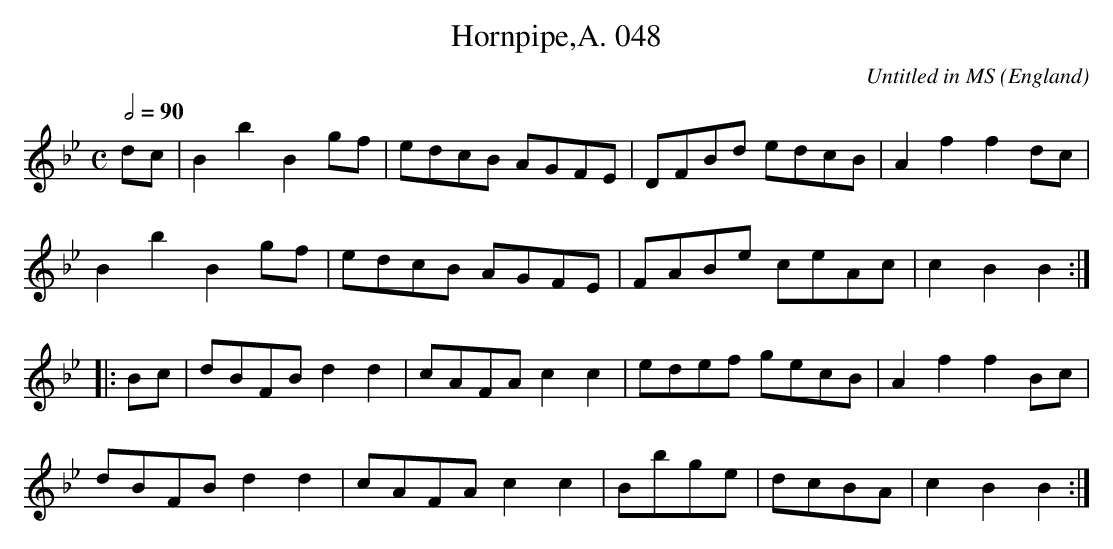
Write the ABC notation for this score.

X:1
T:Hornpipe,A. 048
C:Untitled in MS
L:1/8
M:C
O:England
Q:1/2=90
K:Bb
dc|B2b2 B2gf|edcB AGFE|DFBd edcB|A2f2 f2dc|!
B2b2 B2gf|edcB AGFE|FABe ceAc|c2B2B2:|!
|:Bc|dBFB d2d2|cAFA c2c2|edef gecB|A2f2 f2Bc|!
dBFB d2d2|cAFA c2c2|Bbge|dcBA|c2B2 B2:|
